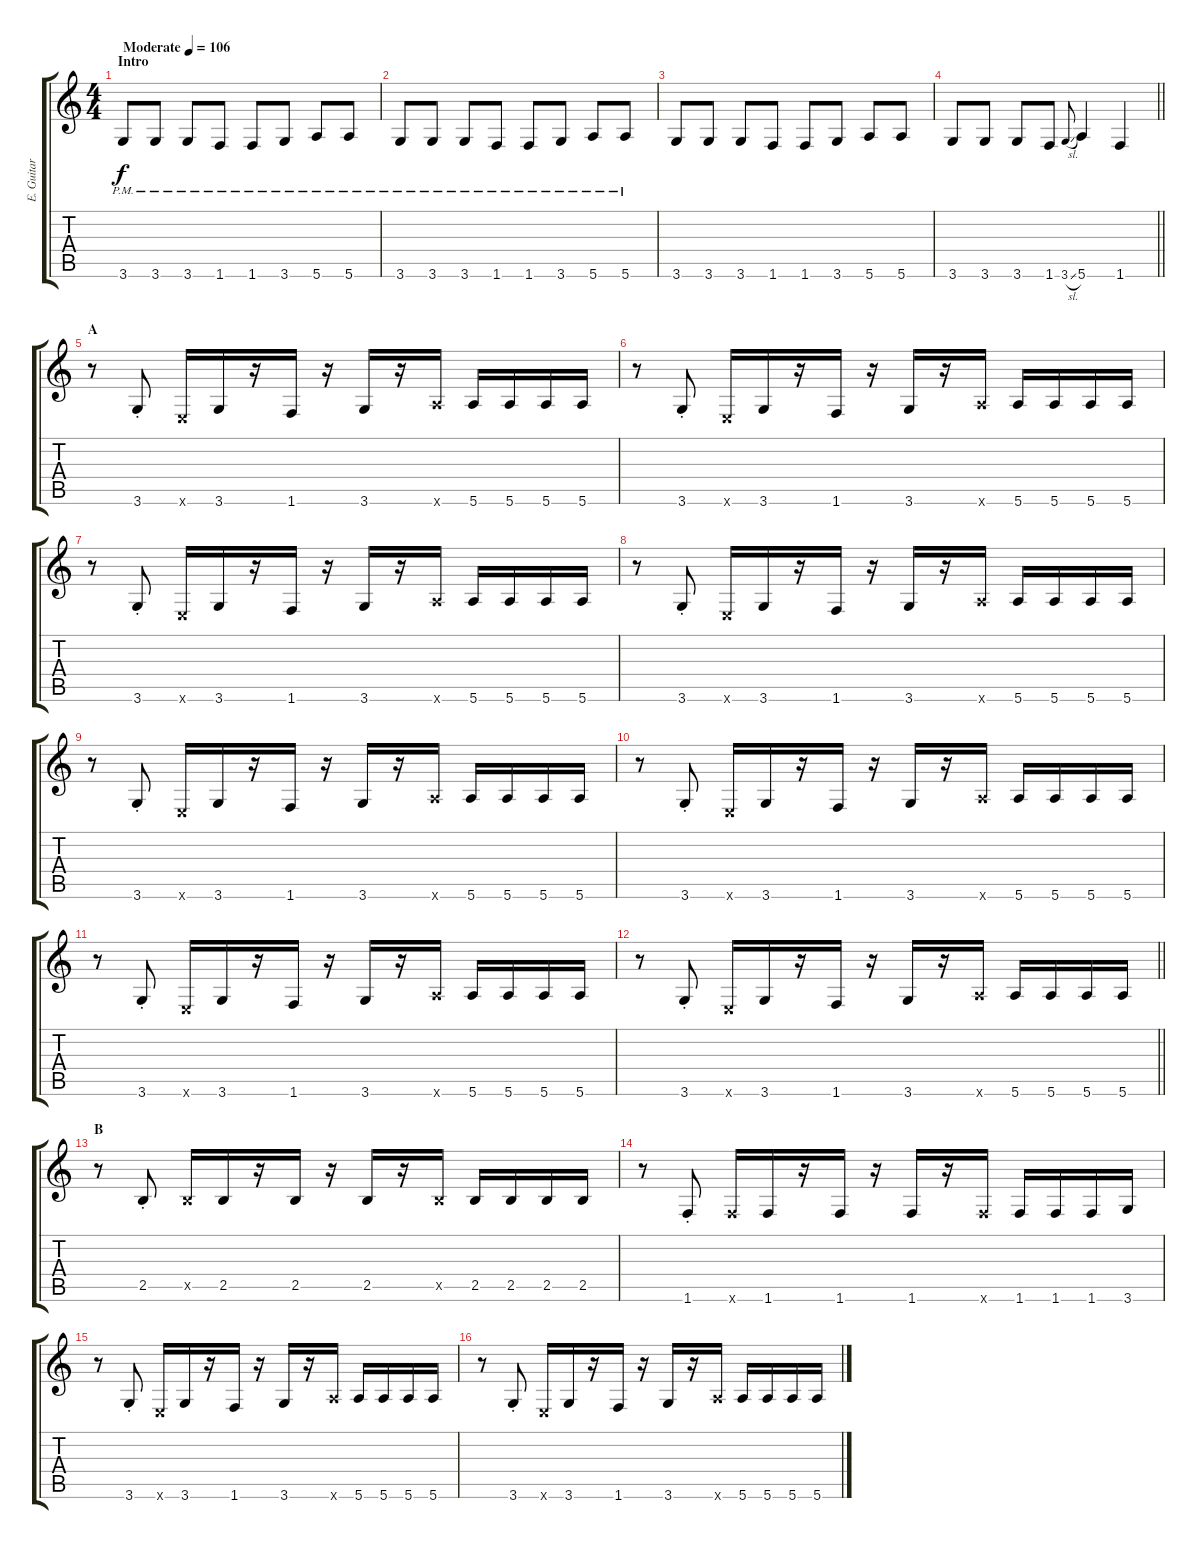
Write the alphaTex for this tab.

\track ("E. Guitar II" "E. Guitar ") {instrument overdrivenguitar}
\staff {score tabs}
\tuning (E4 B3 G3 D3 A2 E2) {hide}
\ts (4 4)
\section ("" "Intro")
\tempo (106 "Moderate")
\clef g2
\ks c
3.6{pm}.8{dy f instrument overdrivenguitar} 3.6{pm}.8 3.6{pm}.8 1.6{pm}.8 1.6{pm}.8 3.6{pm}.8 5.6{pm}.8 5.6{pm}.8 |
3.6{pm}.8 3.6{pm}.8 3.6{pm}.8 1.6{pm}.8 1.6{pm}.8 3.6{pm}.8 5.6{pm}.8 5.6{pm}.8 |
3.6.8 3.6.8 3.6.8 1.6.8 1.6.8 3.6.8 5.6.8 5.6.8 |
\barLineRight lightlight
3.6.8 3.6.8 3.6.8 1.6.8 3.6{sl}.8{gr onbeat} 5.6.4 1.6.4 |
\section ("" "A")
r.8 3.6{st}.8 0.6{x}.16 3.6.16 r.16 1.6.16 r.16 3.6.16 r.16 5.6{x}.16 5.6.16 5.6.16 5.6.16 5.6.16 |
r.8 3.6{st}.8 0.6{x}.16 3.6.16 r.16 1.6.16 r.16 3.6.16 r.16 5.6{x}.16 5.6.16 5.6.16 5.6.16 5.6.16 |
r.8 3.6{st}.8 0.6{x}.16 3.6.16 r.16 1.6.16 r.16 3.6.16 r.16 5.6{x}.16 5.6.16 5.6.16 5.6.16 5.6.16 |
r.8 3.6{st}.8 0.6{x}.16 3.6.16 r.16 1.6.16 r.16 3.6.16 r.16 5.6{x}.16 5.6.16 5.6.16 5.6.16 5.6.16 |
r.8 3.6{st}.8 0.6{x}.16 3.6.16 r.16 1.6.16 r.16 3.6.16 r.16 5.6{x}.16 5.6.16 5.6.16 5.6.16 5.6.16 |
r.8 3.6{st}.8 0.6{x}.16 3.6.16 r.16 1.6.16 r.16 3.6.16 r.16 5.6{x}.16 5.6.16 5.6.16 5.6.16 5.6.16 |
r.8 3.6{st}.8 0.6{x}.16 3.6.16 r.16 1.6.16 r.16 3.6.16 r.16 5.6{x}.16 5.6.16 5.6.16 5.6.16 5.6.16 |
\barLineRight lightlight
r.8 3.6{st}.8 0.6{x}.16 3.6.16 r.16 1.6.16 r.16 3.6.16 r.16 5.6{x}.16 5.6.16 5.6.16 5.6.16 5.6.16 |
\section ("" "B")
r.8 2.5{st}.8 2.5{x}.16 2.5.16 r.16 2.5.16 r.16 2.5.16 r.16 2.5{x}.16 2.5.16 2.5.16 2.5.16 2.5.16 |
r.8 1.6{st}.8 1.6{x}.16 1.6.16 r.16 1.6.16 r.16 1.6.16 r.16 1.6{x}.16 1.6.16 1.6.16 1.6.16 3.6.16 |
r.8 3.6{st}.8 0.6{x}.16 3.6.16 r.16 1.6.16 r.16 3.6.16 r.16 5.6{x}.16 5.6.16 5.6.16 5.6.16 5.6.16 |
r.8 3.6{st}.8 0.6{x}.16 3.6.16 r.16 1.6.16 r.16 3.6.16 r.16 5.6{x}.16 5.6.16 5.6.16 5.6.16 5.6.16
